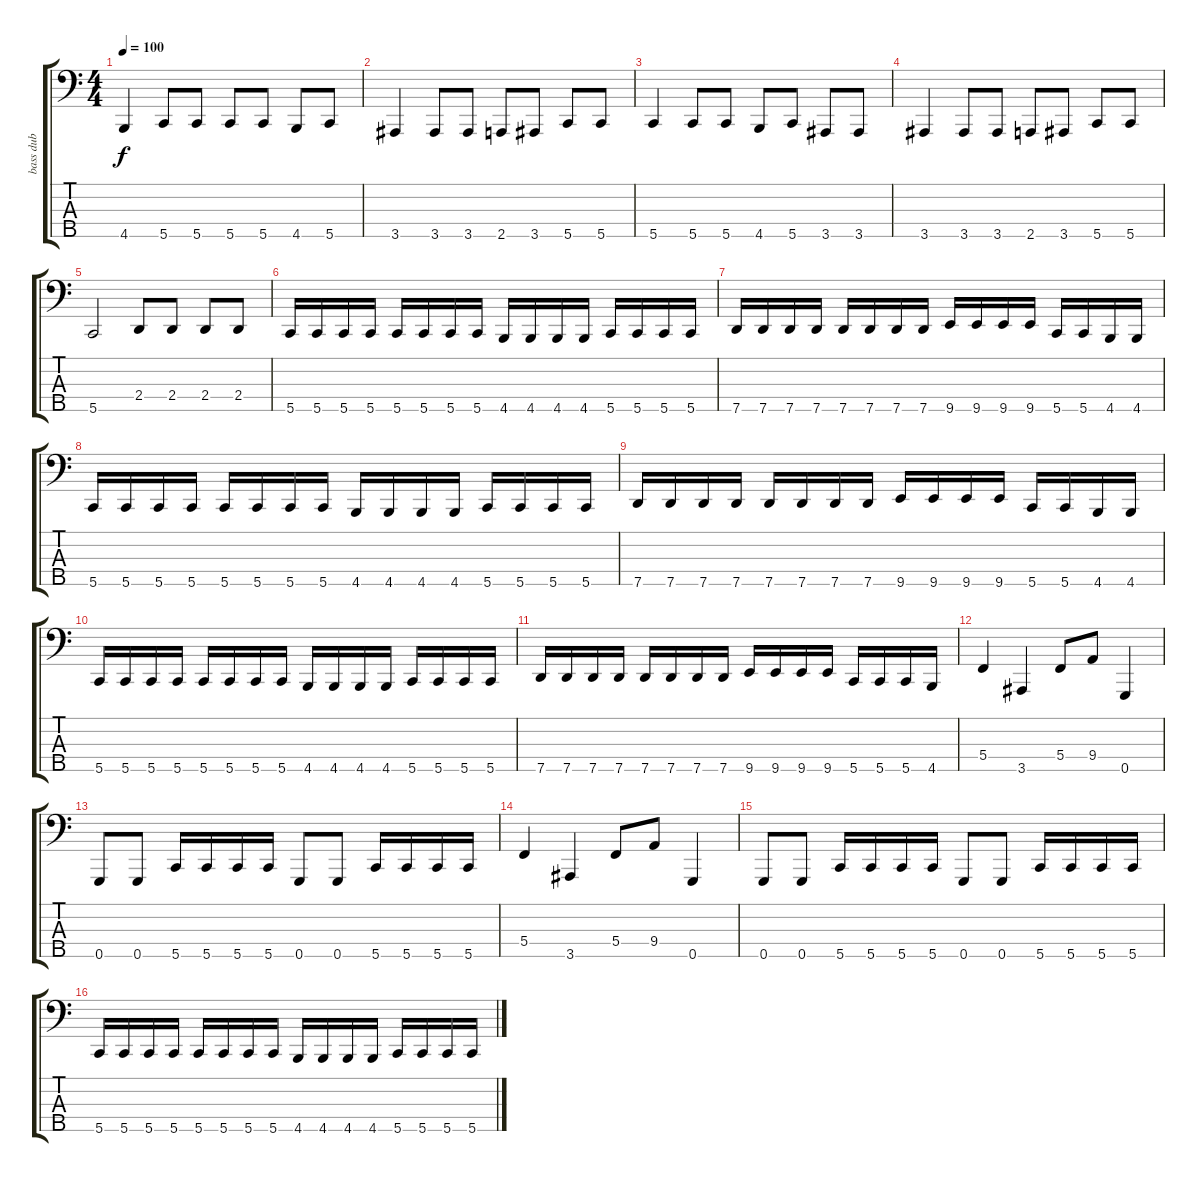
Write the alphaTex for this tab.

\track ("bass dub" "bass dub") {instrument electricbasspick}
\staff {score tabs}
\tuning (Eb2 Bb1 F1 C1 G0) {hide}
\ts (4 4)
\tempo 100
\clef f4
\ks c
4.5.4{dy f instrument electricbasspick} 5.5.8 5.5.8 5.5.8 5.5.8 4.5.8 5.5.8 |
3.5.4 3.5.8 3.5.8 2.5.8 3.5.8 5.5.8 5.5.8 |
5.5.4 5.5.8 5.5.8 4.5.8 5.5.8 3.5.8 3.5.8 |
3.5.4 3.5.8 3.5.8 2.5.8 3.5.8 5.5.8 5.5.8 |
5.5.2 2.4.8 2.4.8 2.4.8 2.4.8 |
5.5.16 5.5.16 5.5.16 5.5.16 5.5.16 5.5.16 5.5.16 5.5.16 4.5.16 4.5.16 4.5.16 4.5.16 5.5.16 5.5.16 5.5.16 5.5.16 |
7.5.16 7.5.16 7.5.16 7.5.16 7.5.16 7.5.16 7.5.16 7.5.16 9.5.16 9.5.16 9.5.16 9.5.16 5.5.16 5.5.16 4.5.16 4.5.16 |
5.5.16 5.5.16 5.5.16 5.5.16 5.5.16 5.5.16 5.5.16 5.5.16 4.5.16 4.5.16 4.5.16 4.5.16 5.5.16 5.5.16 5.5.16 5.5.16 |
7.5.16 7.5.16 7.5.16 7.5.16 7.5.16 7.5.16 7.5.16 7.5.16 9.5.16 9.5.16 9.5.16 9.5.16 5.5.16 5.5.16 4.5.16 4.5.16 |
5.5.16 5.5.16 5.5.16 5.5.16 5.5.16 5.5.16 5.5.16 5.5.16 4.5.16 4.5.16 4.5.16 4.5.16 5.5.16 5.5.16 5.5.16 5.5.16 |
7.5.16 7.5.16 7.5.16 7.5.16 7.5.16 7.5.16 7.5.16 7.5.16 9.5.16 9.5.16 9.5.16 9.5.16 5.5.16 5.5.16 5.5.16 4.5.16 |
5.4.4 3.5.4 5.4.8 9.4.8 0.5.4 |
0.5.8 0.5.8 5.5.16 5.5.16 5.5.16 5.5.16 0.5.8 0.5.8 5.5.16 5.5.16 5.5.16 5.5.16 |
5.4.4 3.5.4 5.4.8 9.4.8 0.5.4 |
0.5.8 0.5.8 5.5.16 5.5.16 5.5.16 5.5.16 0.5.8 0.5.8 5.5.16 5.5.16 5.5.16 5.5.16 |
5.5.16 5.5.16 5.5.16 5.5.16 5.5.16 5.5.16 5.5.16 5.5.16 4.5.16 4.5.16 4.5.16 4.5.16 5.5.16 5.5.16 5.5.16 5.5.16
